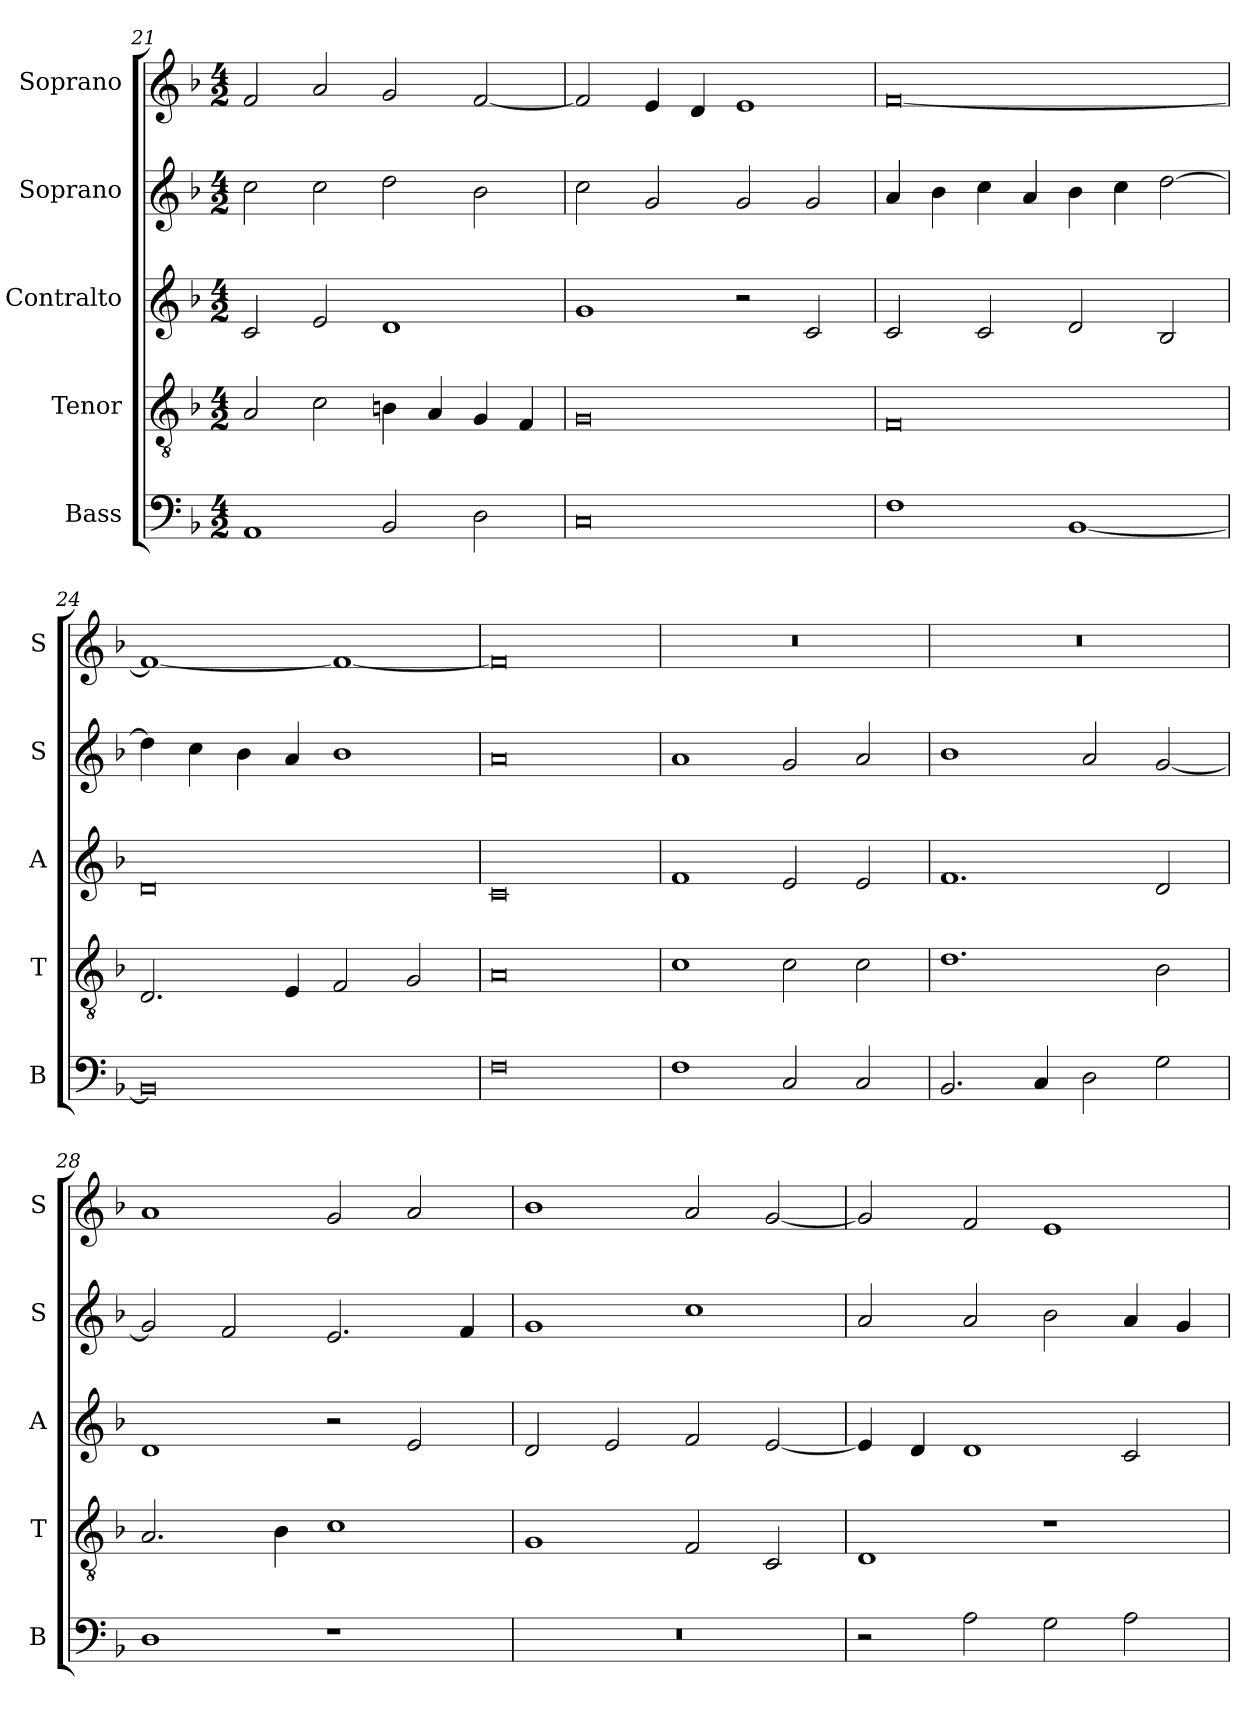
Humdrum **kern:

**kern	**kern	**kern	**kern	**kern
*part5	*part4	*part3	*part2	*part1
*staff5	*staff4	*staff3	*staff2	*staff1
*I"Bass	*I"Tenor	*I"Contralto	*I"Soprano	*I"Soprano
*I'B	*I'T	*I'A	*I'S	*I'S
*clefF4	*clefGv2	*clefG2	*clefG2	*clefG2
*k[b-]	*k[b-]	*k[b-]	*k[b-]	*k[b-]
*F:ion	*F:ion	*F:ion	*F:ion	*F:ion
*M4/2	*M4/2	*M4/2	*M4/2	*M4/2
=21	=21	=21	=21	=21
1AA	2A	2c	2cc	2f
.	2c	2e	2cc	2a
2BB-	4Bn	1d	2dd	2g
.	4A	.	.	.
2D	4G	.	2b-	[2f
.	4F	.	.	.
=22	=22	=22	=22	=22
0C	0G	1g	2cc	2f]
.	.	.	2g	4e
.	.	.	.	4d
.	.	2r	2g	1e
.	.	2c	2g	.
=23	=23	=23	=23	=23
1F	0F	2c	4a	[0f
.	.	.	4b-	.
.	.	2c	4cc	.
.	.	.	4a	.
[1BB-	.	2d	4b-	.
.	.	.	4cc	.
.	.	2B-	[2dd	.
=24	=24	=24	=24	=24
0BB-]	2.D	0d	4dd]	1f_
.	.	.	4cc	.
.	.	.	4b-	.
.	4E	.	4a	.
.	2F	.	1b-	1f_
.	2G	.	.	.
=25	=25	=25	=25	=25
0F	0A	0c	0a	0f]
=26	=26	=26	=26	=26
1F	1c	1f	1a	0r
2C	2c	2e	2g	.
2C	2c	2e	2a	.
=27	=27	=27	=27	=27
2.BB-	1.d	1.f	1b-	0r
4C	.	.	.	.
2D	.	.	2a	.
2G	2B-	2d	[2g	.
=28	=28	=28	=28	=28
1D	2.A	1d	2g]	1a
.	.	.	2f	.
.	4B-	.	.	.
1r	1c	2r	2.e	2g
.	.	2e	.	2a
.	.	.	4f	.
=29	=29	=29	=29	=29
0r	1G	2d	1g	1b-
.	.	2e	.	.
.	2F	2f	1cc	2a
.	2C	[2e	.	[2g
=30	=30	=30	=30	=30
2r	1D	4e]	2a	2g]
.	.	4d	.	.
2A	.	1d	2a	2f
2G	1r	.	2b-	1e
2A	.	2c	4a	.
.	.	.	4g	.
=	=	=	=	=
*-	*-	*-	*-	*-
